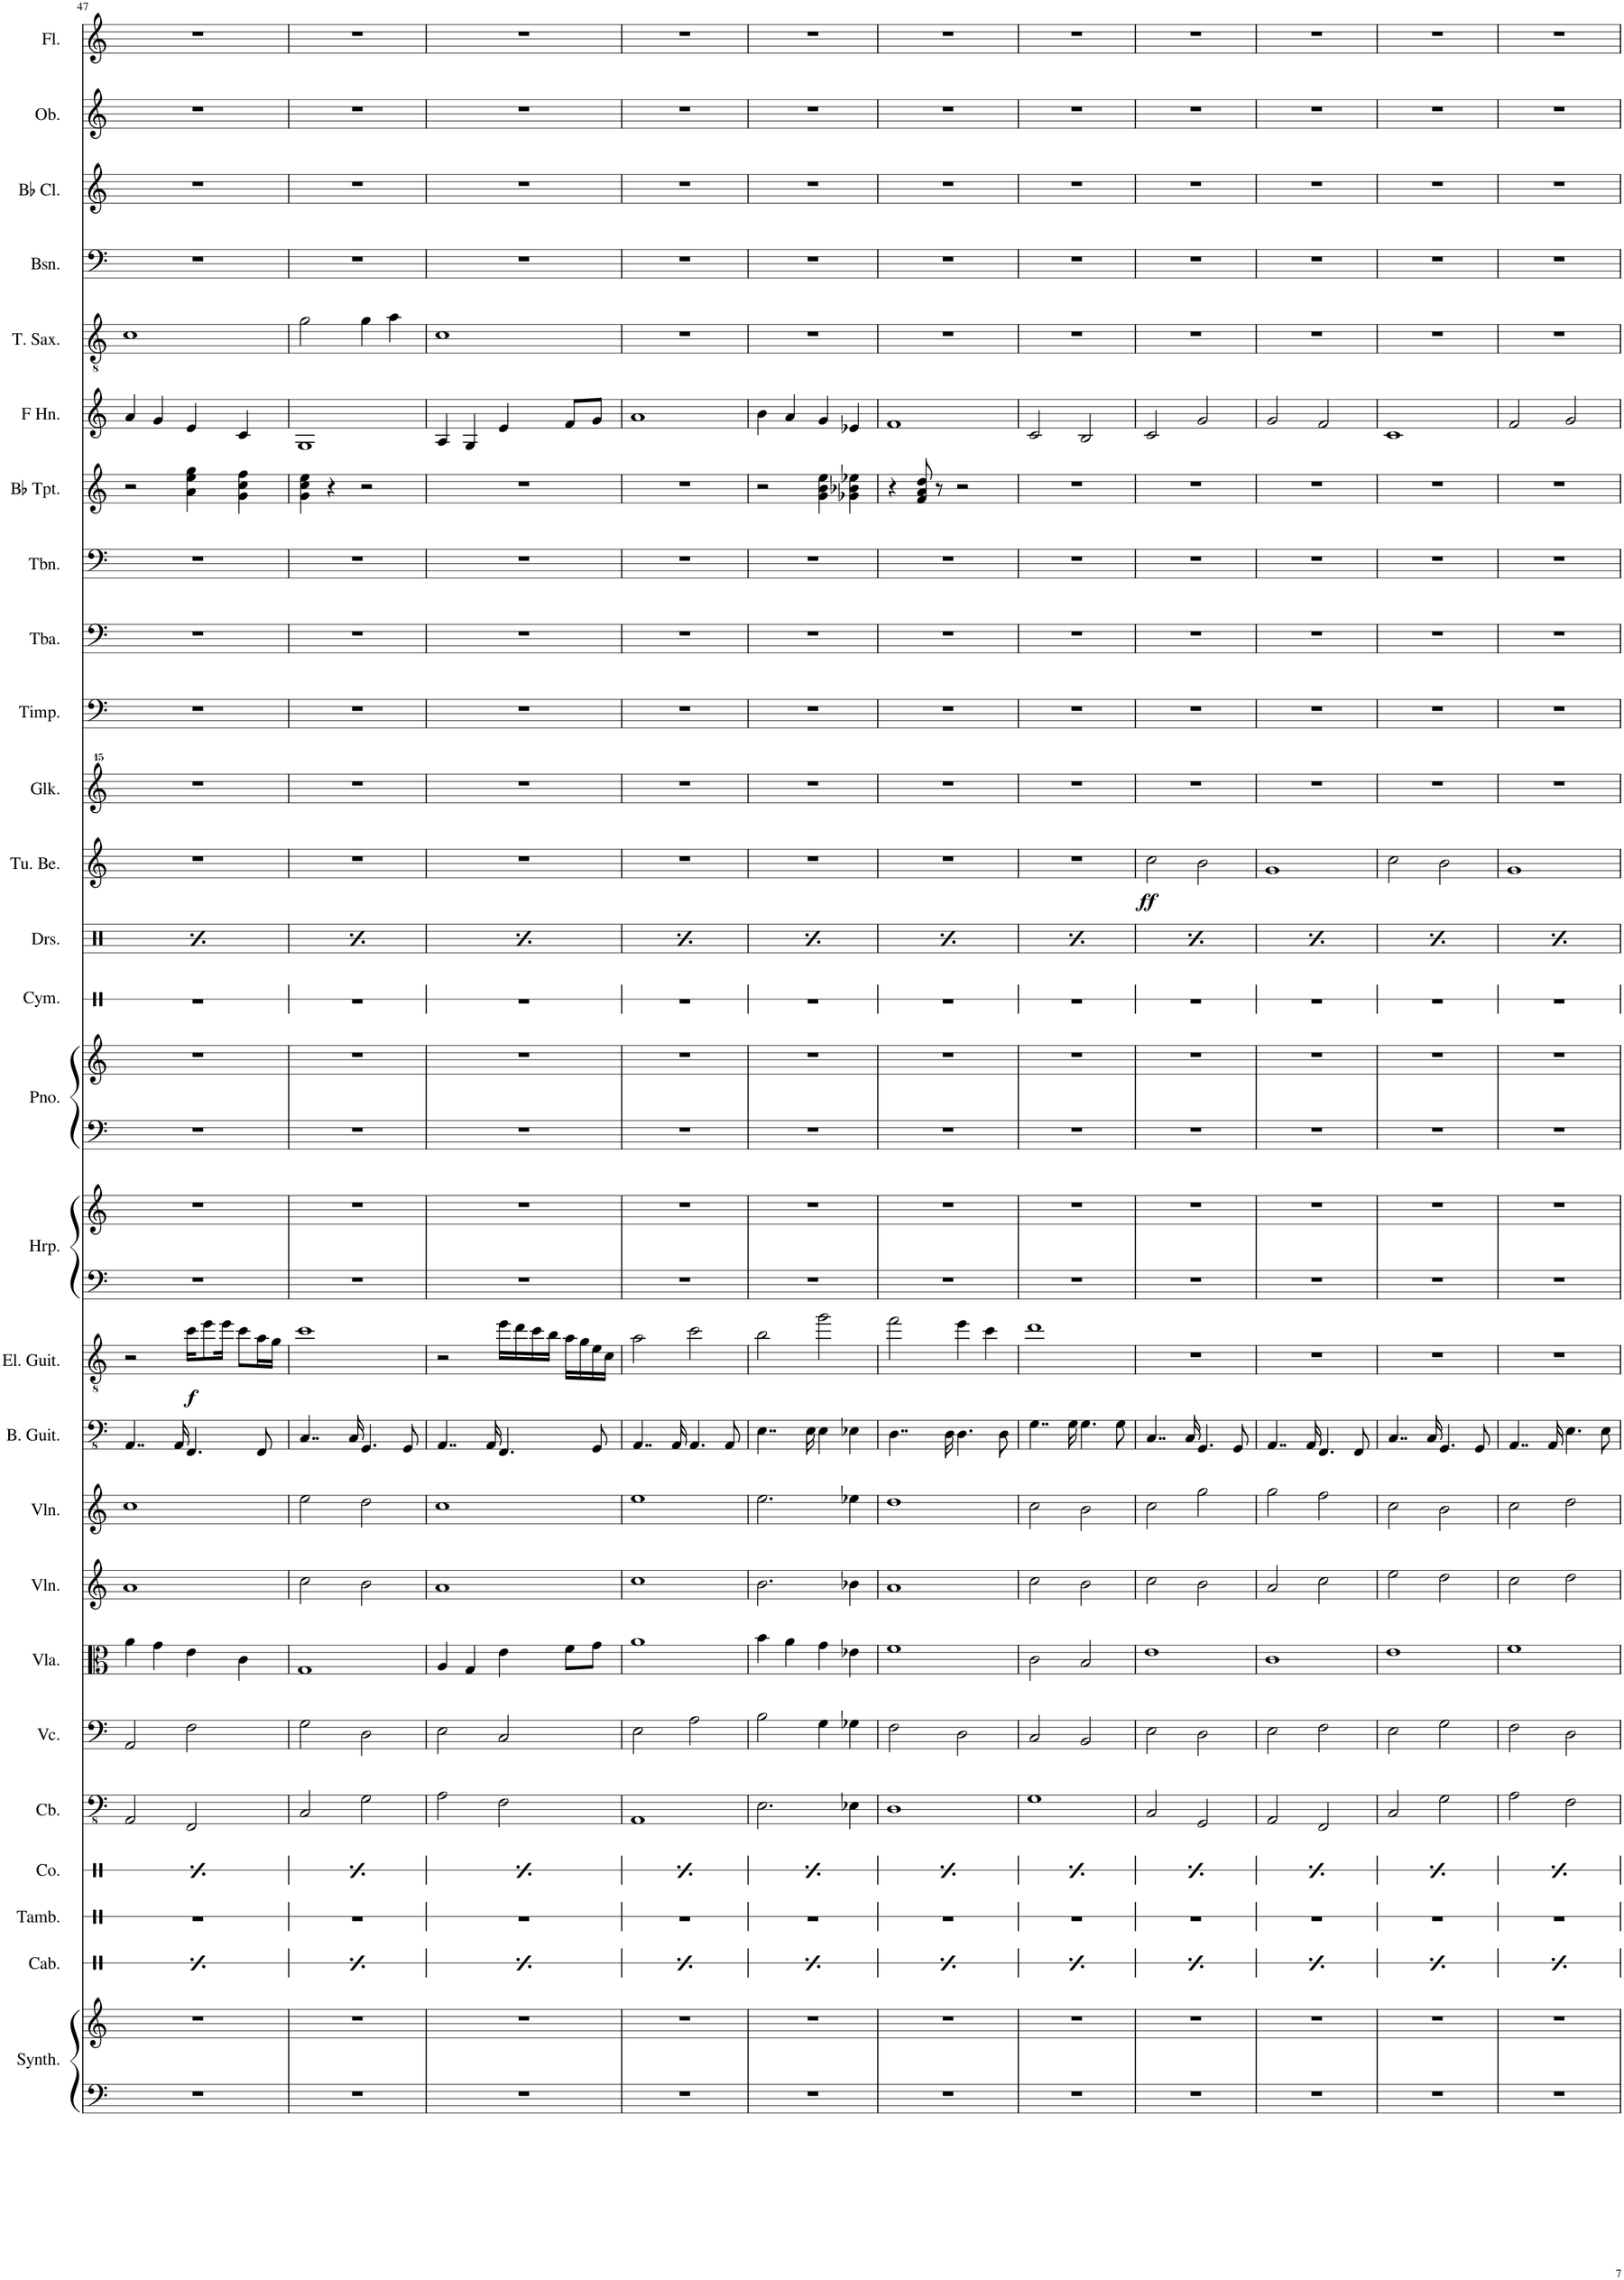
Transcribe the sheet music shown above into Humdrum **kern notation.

**kern	**kern	**kern	**kern	**kern	**kern	**kern	**kern	**kern	**kern	**kern	**kern	**dynam	**kern	**kern	**kern	**kern	**kern	**kern	**kern	**dynam	**kern	**kern	**kern	**kern	**kern	**kern	**kern	**kern	**kern	**kern	**kern
*part27	*part27	*part26	*part25	*part24	*part23	*part22	*part21	*part20	*part19	*part18	*part17	*part17	*part16	*part16	*part15	*part15	*part14	*part13	*part12	*part12	*part11	*part10	*part9	*part8	*part7	*part6	*part5	*part4	*part3	*part2	*part1
*staff30	*staff29	*staff28	*staff27	*staff26	*staff25	*staff24	*staff23	*staff22	*staff21	*staff20	*staff19	*staff19	*staff18	*staff17	*staff16	*staff15	*staff14	*staff13	*staff12	*staff12	*staff11	*staff10	*staff9	*staff8	*staff7	*staff6	*staff5	*staff4	*staff3	*staff2	*staff1
*I"Warm Synthesizer	*	*I"Cabasa	*I"Tambourine	*I"Congas	*I"Contrabass	*I"Violoncello	*I"Viola	*I"Violin	*I"Violin	*I"Bass Guitar	*I"Electric Guitar	*	*I"Harp	*	*I"Piano	*	*I"Cymbal	*I"Drumset	*I"Tubular Bells	*	*I"Glockenspiel	*I"Timpani	*I"Tuba	*I"Trombone	*I"Bb Trumpet	*I"Horn in F	*I"Tenor Saxophone	*I"Bassoon	*I"Bb Clarinet	*I"Oboe	*I"Flute
*I'Synth.	*	*I'Cab.	*I'Tamb.	*I'Co.	*I'Cb.	*I'Vc.	*I'Vla.	*I'Vln.	*I'Vln.	*I'B. Guit.	*I'El. Guit.	*	*I'Hrp.	*	*I'Pno.	*	*I'Cym.	*I'Drs.	*I'Tu. Be.	*	*I'Glk.	*I'Timp.	*I'Tba.	*I'Tbn.	*I'Bb Tpt.	*	*I'T. Sax.	*I'Bsn.	*I'Bb Cl.	*I'Ob.	*I'Fl.
!!LO:PB:g=z
*clefF4	*clefG2	*clefX	*clefX	*clefX	*clefFv4	*clefF4	*clefC3	*clefG2	*clefG2	*clefFv4	*clefGv2	*	*clefF4	*clefG2	*clefF4	*clefG2	*clefX	*clefX	*clefG2	*	*clefG^^2	*clefF4	*clefF4	*clefF4	*clefG2	*clefG2	*clefGv2	*clefF4	*clefG2	*clefG2	*clefG2
*	*	*	*	*	*	*	*	*	*	*	*	*	*	*	*	*	*	*	*	*	*	*	*	*	*ITrd1c2	*ITrd4c7	*ITrd8c14	*	*ITrd1c2	*	*
*k[]	*k[]	*k[]	*k[]	*k[]	*k[]	*k[]	*k[]	*k[]	*k[]	*k[]	*k[]	*	*k[]	*k[]	*k[]	*k[]	*k[]	*k[]	*k[]	*	*k[]	*k[]	*k[]	*k[]	*k[]	*k[]	*k[]	*k[]	*k[]	*k[]	*k[]
*M4/4	*M4/4	*M4/4	*M4/4	*M4/4	*M4/4	*M4/4	*M4/4	*M4/4	*M4/4	*M4/4	*M4/4	*	*M4/4	*M4/4	*M4/4	*M4/4	*M4/4	*M4/4	*M4/4	*	*M4/4	*M4/4	*M4/4	*M4/4	*M4/4	*M4/4	*M4/4	*M4/4	*M4/4	*M4/4	*M4/4
=47	=47	=47	=47	=47	=47	=47	=47	=47	=47	=47	=47	=47	=47	=47	=47	=47	=47	=47	=47	=47	=47	=47	=47	=47	=47	=47	=47	=47	=47	=47	=47
*	*	*	*	*	*	*	*	*	*	*	*	*	*	*	*	*	*	*^	*	*	*	*	*	*	*	*	*	*	*	*	*
1r	1r	8Re/L	1r	8.Rd/L	2AAA/	2AA/	4a\	1a	1cc	4..AAA/	2r	.	1r	1r	1r	1r	1r	8Rff/L	4..Rf\	1r	.	1r	1r	1r	1r	2r	4a/	1c	1r	1r	1r	1r
.	.	16Re/L	.	.	.	.	.	.	.	.	.	.	.	.	.	.	.	8Rff/	.	.	.	.	.	.	.	.	.	.	.	.	.	.
.	.	16Re/JJ	.	16Re/Jk	.	.	.	.	.	.	.	.	.	.	.	.	.	.	.	.	.	.	.	.	.	.	.	.	.	.	.	.
.	.	8Re/L	.	8.Re/L	.	.	4g\	.	.	.	.	.	.	.	.	.	.	8Rcc/	.	.	.	.	.	.	.	.	4g/	.	.	.	.	.
.	.	16Re/L	.	.	.	.	.	.	.	.	.	.	.	.	.	.	.	8Rff/J	.	.	.	.	.	.	.	.	.	.	.	.	.	.
.	.	16Re/JJ	.	16Rd/Jk	.	.	.	.	.	16AAA/	.	.	.	.	.	.	.	.	16Rf\	.	.	.	.	.	.	.	.	.	.	.	.	.
!	!	!	!	!	!	!	!	!	!	!	!	!LO:DY:b	!	!	!	!	!	!	!	!	!	!	!	!	!	!	!	!	!	!	!	!
.	.	8Re/L	.	16Rd/KL	2FFF/	2F\	4e\	.	.	4.FFF/	16cc\KL	f	.	.	.	.	.	8Rff/L	4Rf\	.	.	.	.	.	.	4a\ 4ee\ 4gg\	4e/	.	.	.	.	.
.	.	.	.	8Rd/	.	.	.	.	.	.	8ee\	.	.	.	.	.	.	.	.	.	.	.	.	.	.	.	.	.	.	.	.	.
.	.	16Re/L	.	.	.	.	.	.	.	.	.	.	.	.	.	.	.	8Rff/	.	.	.	.	.	.	.	.	.	.	.	.	.	.
.	.	16Re/JJ	.	16Re/Jk	.	.	.	.	.	.	16ee\Jk	.	.	.	.	.	.	.	.	.	.	.	.	.	.	.	.	.	.	.	.	.
.	.	8Re/L	.	8.Re/L	.	.	4c\	.	.	.	8cc\L	.	.	.	.	.	.	8Rcc/	4r	.	.	.	.	.	.	4g\ 4cc\ 4ff\	4c/	.	.	.	.	.
.	.	16Re/L	.	.	.	.	.	.	.	8FFF/	16a\L	.	.	.	.	.	.	8Rff/J	.	.	.	.	.	.	.	.	.	.	.	.	.	.
.	.	16Re/JJ	.	16Re/Jk	.	.	.	.	.	.	16g\JJ	.	.	.	.	.	.	.	.	.	.	.	.	.	.	.	.	.	.	.	.	.
=48	=48	=48	=48	=48	=48	=48	=48	=48	=48	=48	=48	=48	=48	=48	=48	=48	=48	=48	=48	=48	=48	=48	=48	=48	=48	=48	=48	=48	=48	=48	=48	=48
1r	1r	8Re/L	1r	8.Rd/L	2CC/	2G\	1G	2cc\	2ee\	4..CC/	1cc	.	1r	1r	1r	1r	1r	8Rff/L	4..Rf\	1r	.	1r	1r	1r	1r	4g\ 4cc\ 4ee\	1G	2g\	1r	1r	1r	1r
.	.	16Re/L	.	.	.	.	.	.	.	.	.	.	.	.	.	.	.	8Rff/	.	.	.	.	.	.	.	.	.	.	.	.	.	.
.	.	16Re/JJ	.	16Re/Jk	.	.	.	.	.	.	.	.	.	.	.	.	.	.	.	.	.	.	.	.	.	.	.	.	.	.	.	.
.	.	8Re/L	.	8.Re/L	.	.	.	.	.	.	.	.	.	.	.	.	.	8Rcc/	.	.	.	.	.	.	.	4r	.	.	.	.	.	.
.	.	16Re/L	.	.	.	.	.	.	.	.	.	.	.	.	.	.	.	8Rff/J	.	.	.	.	.	.	.	.	.	.	.	.	.	.
.	.	16Re/JJ	.	16Rd/Jk	.	.	.	.	.	16CC/	.	.	.	.	.	.	.	.	16Rf\	.	.	.	.	.	.	.	.	.	.	.	.	.
.	.	8Re/L	.	16Rd/KL	2GG\	2D\	.	2b\	2dd\	4.GGG/	.	.	.	.	.	.	.	8Rff/L	4Rf\	.	.	.	.	.	.	2r	.	4g\	.	.	.	.
.	.	.	.	8Rd/	.	.	.	.	.	.	.	.	.	.	.	.	.	.	.	.	.	.	.	.	.	.	.	.	.	.	.	.
.	.	16Re/L	.	.	.	.	.	.	.	.	.	.	.	.	.	.	.	8Rff/	.	.	.	.	.	.	.	.	.	.	.	.	.	.
.	.	16Re/JJ	.	16Re/Jk	.	.	.	.	.	.	.	.	.	.	.	.	.	.	.	.	.	.	.	.	.	.	.	.	.	.	.	.
.	.	8Re/L	.	8.Re/L	.	.	.	.	.	.	.	.	.	.	.	.	.	8Rcc/	4r	.	.	.	.	.	.	.	.	4a\	.	.	.	.
.	.	16Re/L	.	.	.	.	.	.	.	8GGG/	.	.	.	.	.	.	.	8Rff/J	.	.	.	.	.	.	.	.	.	.	.	.	.	.
.	.	16Re/JJ	.	16Re/Jk	.	.	.	.	.	.	.	.	.	.	.	.	.	.	.	.	.	.	.	.	.	.	.	.	.	.	.	.
=49	=49	=49	=49	=49	=49	=49	=49	=49	=49	=49	=49	=49	=49	=49	=49	=49	=49	=49	=49	=49	=49	=49	=49	=49	=49	=49	=49	=49	=49	=49	=49	=49
1r	1r	8Re/L	1r	8.Rd/L	2AA\	2E\	4A/	1a	1cc	4..AAA/	2r	.	1r	1r	1r	1r	1r	8Rff/L	4..Rf\	1r	.	1r	1r	1r	1r	1r	4A/	1c	1r	1r	1r	1r
.	.	16Re/L	.	.	.	.	.	.	.	.	.	.	.	.	.	.	.	8Rff/	.	.	.	.	.	.	.	.	.	.	.	.	.	.
.	.	16Re/JJ	.	16Re/Jk	.	.	.	.	.	.	.	.	.	.	.	.	.	.	.	.	.	.	.	.	.	.	.	.	.	.	.	.
.	.	8Re/L	.	8.Re/L	.	.	4G/	.	.	.	.	.	.	.	.	.	.	8Rcc/	.	.	.	.	.	.	.	.	4G/	.	.	.	.	.
.	.	16Re/L	.	.	.	.	.	.	.	.	.	.	.	.	.	.	.	8Rff/J	.	.	.	.	.	.	.	.	.	.	.	.	.	.
.	.	16Re/JJ	.	16Rd/Jk	.	.	.	.	.	16AAA/	.	.	.	.	.	.	.	.	16Rf\	.	.	.	.	.	.	.	.	.	.	.	.	.
.	.	8Re/L	.	16Rd/KL	2FF\	2C/	4e\	.	.	4.FFF/	16ee\LL	.	.	.	.	.	.	8Rff/L	4Rf\	.	.	.	.	.	.	.	4e/	.	.	.	.	.
.	.	.	.	8Rd/	.	.	.	.	.	.	16dd\	.	.	.	.	.	.	.	.	.	.	.	.	.	.	.	.	.	.	.	.	.
.	.	16Re/L	.	.	.	.	.	.	.	.	16cc\	.	.	.	.	.	.	8Rff/	.	.	.	.	.	.	.	.	.	.	.	.	.	.
.	.	16Re/JJ	.	16Re/Jk	.	.	.	.	.	.	16b\JJ	.	.	.	.	.	.	.	.	.	.	.	.	.	.	.	.	.	.	.	.	.
.	.	8Re/L	.	8.Re/L	.	.	8f\L	.	.	.	16a\LL	.	.	.	.	.	.	8Rcc/	4r	.	.	.	.	.	.	.	8f/L	.	.	.	.	.
.	.	.	.	.	.	.	.	.	.	.	16g\	.	.	.	.	.	.	.	.	.	.	.	.	.	.	.	.	.	.	.	.	.
.	.	16Re/L	.	.	.	.	8g\J	.	.	8GGG/	16e\	.	.	.	.	.	.	8Rff/J	.	.	.	.	.	.	.	.	8g/J	.	.	.	.	.
.	.	16Re/JJ	.	16Re/Jk	.	.	.	.	.	.	16c\JJ	.	.	.	.	.	.	.	.	.	.	.	.	.	.	.	.	.	.	.	.	.
=50	=50	=50	=50	=50	=50	=50	=50	=50	=50	=50	=50	=50	=50	=50	=50	=50	=50	=50	=50	=50	=50	=50	=50	=50	=50	=50	=50	=50	=50	=50	=50	=50
1r	1r	8Re/L	1r	8.Rd/L	1AAA	2E\	1a	1cc	1ee	4..AAA/	2a\	.	1r	1r	1r	1r	1r	8Rff/L	4..Rf\	1r	.	1r	1r	1r	1r	1r	1a	1r	1r	1r	1r	1r
.	.	16Re/L	.	.	.	.	.	.	.	.	.	.	.	.	.	.	.	8Rff/	.	.	.	.	.	.	.	.	.	.	.	.	.	.
.	.	16Re/JJ	.	16Re/Jk	.	.	.	.	.	.	.	.	.	.	.	.	.	.	.	.	.	.	.	.	.	.	.	.	.	.	.	.
.	.	8Re/L	.	8.Re/L	.	.	.	.	.	.	.	.	.	.	.	.	.	8Rcc/	.	.	.	.	.	.	.	.	.	.	.	.	.	.
.	.	16Re/L	.	.	.	.	.	.	.	.	.	.	.	.	.	.	.	8Rff/J	.	.	.	.	.	.	.	.	.	.	.	.	.	.
.	.	16Re/JJ	.	16Rd/Jk	.	.	.	.	.	16AAA/	.	.	.	.	.	.	.	.	16Rf\	.	.	.	.	.	.	.	.	.	.	.	.	.
.	.	8Re/L	.	16Rd/KL	.	2A\	.	.	.	4.AAA/	2cc\	.	.	.	.	.	.	8Rff/L	4Rf\	.	.	.	.	.	.	.	.	.	.	.	.	.
.	.	.	.	8Rd/	.	.	.	.	.	.	.	.	.	.	.	.	.	.	.	.	.	.	.	.	.	.	.	.	.	.	.	.
.	.	16Re/L	.	.	.	.	.	.	.	.	.	.	.	.	.	.	.	8Rff/	.	.	.	.	.	.	.	.	.	.	.	.	.	.
.	.	16Re/JJ	.	16Re/Jk	.	.	.	.	.	.	.	.	.	.	.	.	.	.	.	.	.	.	.	.	.	.	.	.	.	.	.	.
.	.	8Re/L	.	8.Re/L	.	.	.	.	.	.	.	.	.	.	.	.	.	8Rcc/	4r	.	.	.	.	.	.	.	.	.	.	.	.	.
.	.	16Re/L	.	.	.	.	.	.	.	8AAA/	.	.	.	.	.	.	.	8Rff/J	.	.	.	.	.	.	.	.	.	.	.	.	.	.
.	.	16Re/JJ	.	16Re/Jk	.	.	.	.	.	.	.	.	.	.	.	.	.	.	.	.	.	.	.	.	.	.	.	.	.	.	.	.
=51	=51	=51	=51	=51	=51	=51	=51	=51	=51	=51	=51	=51	=51	=51	=51	=51	=51	=51	=51	=51	=51	=51	=51	=51	=51	=51	=51	=51	=51	=51	=51	=51
1r	1r	8Re/L	1r	8.Rd/L	2.EE\	2B\	4b\	2.b\	2.ee\	4..EE\	2b\	.	1r	1r	1r	1r	1r	8Rff/L	4..Rf\	1r	.	1r	1r	1r	1r	2r	4b\	1r	1r	1r	1r	1r
.	.	16Re/L	.	.	.	.	.	.	.	.	.	.	.	.	.	.	.	8Rff/	.	.	.	.	.	.	.	.	.	.	.	.	.	.
.	.	16Re/JJ	.	16Re/Jk	.	.	.	.	.	.	.	.	.	.	.	.	.	.	.	.	.	.	.	.	.	.	.	.	.	.	.	.
.	.	8Re/L	.	8.Re/L	.	.	4a\	.	.	.	.	.	.	.	.	.	.	8Rcc/	.	.	.	.	.	.	.	.	4a/	.	.	.	.	.
.	.	16Re/L	.	.	.	.	.	.	.	.	.	.	.	.	.	.	.	8Rff/J	.	.	.	.	.	.	.	.	.	.	.	.	.	.
.	.	16Re/JJ	.	16Rd/Jk	.	.	.	.	.	16EE\	.	.	.	.	.	.	.	.	16Rf\	.	.	.	.	.	.	.	.	.	.	.	.	.
.	.	8Re/L	.	16Rd/KL	.	4G\	4g\	.	.	4EE\	2gg\	.	.	.	.	.	.	8Rff/L	4Rf\	.	.	.	.	.	.	4g\ 4b\ 4ee\	4g/	.	.	.	.	.
.	.	.	.	8Rd/	.	.	.	.	.	.	.	.	.	.	.	.	.	.	.	.	.	.	.	.	.	.	.	.	.	.	.	.
.	.	16Re/L	.	.	.	.	.	.	.	.	.	.	.	.	.	.	.	8Rff/	.	.	.	.	.	.	.	.	.	.	.	.	.	.
.	.	16Re/JJ	.	16Re/Jk	.	.	.	.	.	.	.	.	.	.	.	.	.	.	.	.	.	.	.	.	.	.	.	.	.	.	.	.
.	.	8Re/L	.	8.Re/L	4EE-X\	4G-X\	4e-X\	4b-X\	4ee-X\	4EE-X\	.	.	.	.	.	.	.	8Rcc/	4r	.	.	.	.	.	.	4g-X\ 4b-X\ 4ee-X\	4e-X/	.	.	.	.	.
.	.	16Re/L	.	.	.	.	.	.	.	.	.	.	.	.	.	.	.	8Rff/J	.	.	.	.	.	.	.	.	.	.	.	.	.	.
.	.	16Re/JJ	.	16Re/Jk	.	.	.	.	.	.	.	.	.	.	.	.	.	.	.	.	.	.	.	.	.	.	.	.	.	.	.	.
=52	=52	=52	=52	=52	=52	=52	=52	=52	=52	=52	=52	=52	=52	=52	=52	=52	=52	=52	=52	=52	=52	=52	=52	=52	=52	=52	=52	=52	=52	=52	=52	=52
1r	1r	8Re/L	1r	8.Rd/L	1DD	2F\	1f	1a	1dd	4..DD\	2ff\	.	1r	1r	1r	1r	1r	8Rff/L	4..Rf\	1r	.	1r	1r	1r	1r	4r	1f	1r	1r	1r	1r	1r
.	.	16Re/L	.	.	.	.	.	.	.	.	.	.	.	.	.	.	.	8Rff/	.	.	.	.	.	.	.	.	.	.	.	.	.	.
.	.	16Re/JJ	.	16Re/Jk	.	.	.	.	.	.	.	.	.	.	.	.	.	.	.	.	.	.	.	.	.	.	.	.	.	.	.	.
.	.	8Re/L	.	8.Re/L	.	.	.	.	.	.	.	.	.	.	.	.	.	8Rcc/	.	.	.	.	.	.	.	8f/ 8a/ 8dd/	.	.	.	.	.	.
.	.	16Re/L	.	.	.	.	.	.	.	.	.	.	.	.	.	.	.	8Rff/J	.	.	.	.	.	.	.	8r	.	.	.	.	.	.
.	.	16Re/JJ	.	16Rd/Jk	.	.	.	.	.	16DD\	.	.	.	.	.	.	.	.	16Rf\	.	.	.	.	.	.	.	.	.	.	.	.	.
.	.	8Re/L	.	16Rd/KL	.	2D\	.	.	.	4.DD\	4ee\	.	.	.	.	.	.	8Rff/L	4Rf\	.	.	.	.	.	.	2r	.	.	.	.	.	.
.	.	.	.	8Rd/	.	.	.	.	.	.	.	.	.	.	.	.	.	.	.	.	.	.	.	.	.	.	.	.	.	.	.	.
.	.	16Re/L	.	.	.	.	.	.	.	.	.	.	.	.	.	.	.	8Rff/	.	.	.	.	.	.	.	.	.	.	.	.	.	.
.	.	16Re/JJ	.	16Re/Jk	.	.	.	.	.	.	.	.	.	.	.	.	.	.	.	.	.	.	.	.	.	.	.	.	.	.	.	.
.	.	8Re/L	.	8.Re/L	.	.	.	.	.	.	4cc\	.	.	.	.	.	.	8Rcc/	4r	.	.	.	.	.	.	.	.	.	.	.	.	.
.	.	16Re/L	.	.	.	.	.	.	.	8DD\	.	.	.	.	.	.	.	8Rff/J	.	.	.	.	.	.	.	.	.	.	.	.	.	.
.	.	16Re/JJ	.	16Re/Jk	.	.	.	.	.	.	.	.	.	.	.	.	.	.	.	.	.	.	.	.	.	.	.	.	.	.	.	.
=53	=53	=53	=53	=53	=53	=53	=53	=53	=53	=53	=53	=53	=53	=53	=53	=53	=53	=53	=53	=53	=53	=53	=53	=53	=53	=53	=53	=53	=53	=53	=53	=53
1r	1r	8Re/L	1r	8.Rd/L	1GG	2C/	2c\	2cc\	2cc\	4..GG\	1dd	.	1r	1r	1r	1r	1r	8Rff/L	4..Rf\	1r	.	1r	1r	1r	1r	1r	2c/	1r	1r	1r	1r	1r
.	.	16Re/L	.	.	.	.	.	.	.	.	.	.	.	.	.	.	.	8Rff/	.	.	.	.	.	.	.	.	.	.	.	.	.	.
.	.	16Re/JJ	.	16Re/Jk	.	.	.	.	.	.	.	.	.	.	.	.	.	.	.	.	.	.	.	.	.	.	.	.	.	.	.	.
.	.	8Re/L	.	8.Re/L	.	.	.	.	.	.	.	.	.	.	.	.	.	8Rcc/	.	.	.	.	.	.	.	.	.	.	.	.	.	.
.	.	16Re/L	.	.	.	.	.	.	.	.	.	.	.	.	.	.	.	8Rff/J	.	.	.	.	.	.	.	.	.	.	.	.	.	.
.	.	16Re/JJ	.	16Rd/Jk	.	.	.	.	.	16GG\	.	.	.	.	.	.	.	.	16Rf\	.	.	.	.	.	.	.	.	.	.	.	.	.
.	.	8Re/L	.	16Rd/KL	.	2BB/	2B/	2b\	2b\	4.GG\	.	.	.	.	.	.	.	8Rff/L	4Rf\	.	.	.	.	.	.	.	2B/	.	.	.	.	.
.	.	.	.	8Rd/	.	.	.	.	.	.	.	.	.	.	.	.	.	.	.	.	.	.	.	.	.	.	.	.	.	.	.	.
.	.	16Re/L	.	.	.	.	.	.	.	.	.	.	.	.	.	.	.	8Rff/	.	.	.	.	.	.	.	.	.	.	.	.	.	.
.	.	16Re/JJ	.	16Re/Jk	.	.	.	.	.	.	.	.	.	.	.	.	.	.	.	.	.	.	.	.	.	.	.	.	.	.	.	.
.	.	8Re/L	.	8.Re/L	.	.	.	.	.	.	.	.	.	.	.	.	.	8Rcc/	4r	.	.	.	.	.	.	.	.	.	.	.	.	.
.	.	16Re/L	.	.	.	.	.	.	.	8GG\	.	.	.	.	.	.	.	8Rff/J	.	.	.	.	.	.	.	.	.	.	.	.	.	.
.	.	16Re/JJ	.	16Re/Jk	.	.	.	.	.	.	.	.	.	.	.	.	.	.	.	.	.	.	.	.	.	.	.	.	.	.	.	.
=54	=54	=54	=54	=54	=54	=54	=54	=54	=54	=54	=54	=54	=54	=54	=54	=54	=54	=54	=54	=54	=54	=54	=54	=54	=54	=54	=54	=54	=54	=54	=54	=54
!	!	!	!	!	!	!	!	!	!	!	!	!	!	!	!	!	!	!	!	!	!LO:DY:b	!	!	!	!	!	!	!	!	!	!	!
1r	1r	8Re/L	1r	8.Rd/L	2CC/	2E\	1e	2cc\	2cc\	4..CC/	1r	.	1r	1r	1r	1r	1r	8Rff/L	4..Rf\	2cc\	ff	1r	1r	1r	1r	1r	2c/	1r	1r	1r	1r	1r
.	.	16Re/L	.	.	.	.	.	.	.	.	.	.	.	.	.	.	.	8Rff/	.	.	.	.	.	.	.	.	.	.	.	.	.	.
.	.	16Re/JJ	.	16Re/Jk	.	.	.	.	.	.	.	.	.	.	.	.	.	.	.	.	.	.	.	.	.	.	.	.	.	.	.	.
.	.	8Re/L	.	8.Re/L	.	.	.	.	.	.	.	.	.	.	.	.	.	8Rcc/	.	.	.	.	.	.	.	.	.	.	.	.	.	.
.	.	16Re/L	.	.	.	.	.	.	.	.	.	.	.	.	.	.	.	8Rff/J	.	.	.	.	.	.	.	.	.	.	.	.	.	.
.	.	16Re/JJ	.	16Rd/Jk	.	.	.	.	.	16CC/	.	.	.	.	.	.	.	.	16Rf\	.	.	.	.	.	.	.	.	.	.	.	.	.
.	.	8Re/L	.	16Rd/KL	2GGG/	2D\	.	2b\	2gg\	4.GGG/	.	.	.	.	.	.	.	8Rff/L	4Rf\	2b\	.	.	.	.	.	.	2g/	.	.	.	.	.
.	.	.	.	8Rd/	.	.	.	.	.	.	.	.	.	.	.	.	.	.	.	.	.	.	.	.	.	.	.	.	.	.	.	.
.	.	16Re/L	.	.	.	.	.	.	.	.	.	.	.	.	.	.	.	8Rff/	.	.	.	.	.	.	.	.	.	.	.	.	.	.
.	.	16Re/JJ	.	16Re/Jk	.	.	.	.	.	.	.	.	.	.	.	.	.	.	.	.	.	.	.	.	.	.	.	.	.	.	.	.
.	.	8Re/L	.	8.Re/L	.	.	.	.	.	.	.	.	.	.	.	.	.	8Rcc/	4r	.	.	.	.	.	.	.	.	.	.	.	.	.
.	.	16Re/L	.	.	.	.	.	.	.	8GGG/	.	.	.	.	.	.	.	8Rff/J	.	.	.	.	.	.	.	.	.	.	.	.	.	.
.	.	16Re/JJ	.	16Re/Jk	.	.	.	.	.	.	.	.	.	.	.	.	.	.	.	.	.	.	.	.	.	.	.	.	.	.	.	.
=55	=55	=55	=55	=55	=55	=55	=55	=55	=55	=55	=55	=55	=55	=55	=55	=55	=55	=55	=55	=55	=55	=55	=55	=55	=55	=55	=55	=55	=55	=55	=55	=55
1r	1r	8Re/L	1r	8.Rd/L	2AAA/	2E\	1c	2a/	2gg\	4..AAA/	1r	.	1r	1r	1r	1r	1r	8Rff/L	4..Rf\	1g	.	1r	1r	1r	1r	1r	2g/	1r	1r	1r	1r	1r
.	.	16Re/L	.	.	.	.	.	.	.	.	.	.	.	.	.	.	.	8Rff/	.	.	.	.	.	.	.	.	.	.	.	.	.	.
.	.	16Re/JJ	.	16Re/Jk	.	.	.	.	.	.	.	.	.	.	.	.	.	.	.	.	.	.	.	.	.	.	.	.	.	.	.	.
.	.	8Re/L	.	8.Re/L	.	.	.	.	.	.	.	.	.	.	.	.	.	8Rcc/	.	.	.	.	.	.	.	.	.	.	.	.	.	.
.	.	16Re/L	.	.	.	.	.	.	.	.	.	.	.	.	.	.	.	8Rff/J	.	.	.	.	.	.	.	.	.	.	.	.	.	.
.	.	16Re/JJ	.	16Rd/Jk	.	.	.	.	.	16AAA/	.	.	.	.	.	.	.	.	16Rf\	.	.	.	.	.	.	.	.	.	.	.	.	.
.	.	8Re/L	.	16Rd/KL	2FFF/	2F\	.	2cc\	2ff\	4.FFF/	.	.	.	.	.	.	.	8Rff/L	4Rf\	.	.	.	.	.	.	.	2f/	.	.	.	.	.
.	.	.	.	8Rd/	.	.	.	.	.	.	.	.	.	.	.	.	.	.	.	.	.	.	.	.	.	.	.	.	.	.	.	.
.	.	16Re/L	.	.	.	.	.	.	.	.	.	.	.	.	.	.	.	8Rff/	.	.	.	.	.	.	.	.	.	.	.	.	.	.
.	.	16Re/JJ	.	16Re/Jk	.	.	.	.	.	.	.	.	.	.	.	.	.	.	.	.	.	.	.	.	.	.	.	.	.	.	.	.
.	.	8Re/L	.	8.Re/L	.	.	.	.	.	.	.	.	.	.	.	.	.	8Rcc/	4r	.	.	.	.	.	.	.	.	.	.	.	.	.
.	.	16Re/L	.	.	.	.	.	.	.	8FFF/	.	.	.	.	.	.	.	8Rff/J	.	.	.	.	.	.	.	.	.	.	.	.	.	.
.	.	16Re/JJ	.	16Re/Jk	.	.	.	.	.	.	.	.	.	.	.	.	.	.	.	.	.	.	.	.	.	.	.	.	.	.	.	.
=56	=56	=56	=56	=56	=56	=56	=56	=56	=56	=56	=56	=56	=56	=56	=56	=56	=56	=56	=56	=56	=56	=56	=56	=56	=56	=56	=56	=56	=56	=56	=56	=56
1r	1r	8Re/L	1r	8.Rd/L	2CC/	2E\	1e	2ee\	2cc\	4..CC/	1r	.	1r	1r	1r	1r	1r	8Rff/L	4..Rf\	2cc\	.	1r	1r	1r	1r	1r	1c	1r	1r	1r	1r	1r
.	.	16Re/L	.	.	.	.	.	.	.	.	.	.	.	.	.	.	.	8Rff/	.	.	.	.	.	.	.	.	.	.	.	.	.	.
.	.	16Re/JJ	.	16Re/Jk	.	.	.	.	.	.	.	.	.	.	.	.	.	.	.	.	.	.	.	.	.	.	.	.	.	.	.	.
.	.	8Re/L	.	8.Re/L	.	.	.	.	.	.	.	.	.	.	.	.	.	8Rcc/	.	.	.	.	.	.	.	.	.	.	.	.	.	.
.	.	16Re/L	.	.	.	.	.	.	.	.	.	.	.	.	.	.	.	8Rff/J	.	.	.	.	.	.	.	.	.	.	.	.	.	.
.	.	16Re/JJ	.	16Rd/Jk	.	.	.	.	.	16CC/	.	.	.	.	.	.	.	.	16Rf\	.	.	.	.	.	.	.	.	.	.	.	.	.
.	.	8Re/L	.	16Rd/KL	2GG\	2G\	.	2dd\	2b\	4.GGG/	.	.	.	.	.	.	.	8Rff/L	4Rf\	2b\	.	.	.	.	.	.	.	.	.	.	.	.
.	.	.	.	8Rd/	.	.	.	.	.	.	.	.	.	.	.	.	.	.	.	.	.	.	.	.	.	.	.	.	.	.	.	.
.	.	16Re/L	.	.	.	.	.	.	.	.	.	.	.	.	.	.	.	8Rff/	.	.	.	.	.	.	.	.	.	.	.	.	.	.
.	.	16Re/JJ	.	16Re/Jk	.	.	.	.	.	.	.	.	.	.	.	.	.	.	.	.	.	.	.	.	.	.	.	.	.	.	.	.
.	.	8Re/L	.	8.Re/L	.	.	.	.	.	.	.	.	.	.	.	.	.	8Rcc/	4r	.	.	.	.	.	.	.	.	.	.	.	.	.
.	.	16Re/L	.	.	.	.	.	.	.	8GGG/	.	.	.	.	.	.	.	8Rff/J	.	.	.	.	.	.	.	.	.	.	.	.	.	.
.	.	16Re/JJ	.	16Re/Jk	.	.	.	.	.	.	.	.	.	.	.	.	.	.	.	.	.	.	.	.	.	.	.	.	.	.	.	.
=57	=57	=57	=57	=57	=57	=57	=57	=57	=57	=57	=57	=57	=57	=57	=57	=57	=57	=57	=57	=57	=57	=57	=57	=57	=57	=57	=57	=57	=57	=57	=57	=57
1r	1r	8Re/L	1r	8.Rd/L	2AA\	2F\	1f	2cc\	2cc\	4..AAA/	1r	.	1r	1r	1r	1r	1r	8Rff/L	4..Rf\	1g	.	1r	1r	1r	1r	1r	2f/	1r	1r	1r	1r	1r
.	.	16Re/L	.	.	.	.	.	.	.	.	.	.	.	.	.	.	.	8Rff/	.	.	.	.	.	.	.	.	.	.	.	.	.	.
.	.	16Re/JJ	.	16Re/Jk	.	.	.	.	.	.	.	.	.	.	.	.	.	.	.	.	.	.	.	.	.	.	.	.	.	.	.	.
.	.	8Re/L	.	8.Re/L	.	.	.	.	.	.	.	.	.	.	.	.	.	8Rcc/	.	.	.	.	.	.	.	.	.	.	.	.	.	.
.	.	16Re/L	.	.	.	.	.	.	.	.	.	.	.	.	.	.	.	8Rff/J	.	.	.	.	.	.	.	.	.	.	.	.	.	.
.	.	16Re/JJ	.	16Rd/Jk	.	.	.	.	.	16AAA/	.	.	.	.	.	.	.	.	16Rf\	.	.	.	.	.	.	.	.	.	.	.	.	.
.	.	8Re/L	.	16Rd/KL	2FF\	2D\	.	2dd\	2dd\	4.EE\	.	.	.	.	.	.	.	8Rff/L	4Rf\	.	.	.	.	.	.	.	2g/	.	.	.	.	.
.	.	.	.	8Rd/	.	.	.	.	.	.	.	.	.	.	.	.	.	.	.	.	.	.	.	.	.	.	.	.	.	.	.	.
.	.	16Re/L	.	.	.	.	.	.	.	.	.	.	.	.	.	.	.	8Rff/	.	.	.	.	.	.	.	.	.	.	.	.	.	.
.	.	16Re/JJ	.	16Re/Jk	.	.	.	.	.	.	.	.	.	.	.	.	.	.	.	.	.	.	.	.	.	.	.	.	.	.	.	.
.	.	8Re/L	.	8.Re/L	.	.	.	.	.	.	.	.	.	.	.	.	.	8Rcc/	4r	.	.	.	.	.	.	.	.	.	.	.	.	.
.	.	16Re/L	.	.	.	.	.	.	.	8EE\	.	.	.	.	.	.	.	8Rff/J	.	.	.	.	.	.	.	.	.	.	.	.	.	.
.	.	16Re/JJ	.	16Re/Jk	.	.	.	.	.	.	.	.	.	.	.	.	.	.	.	.	.	.	.	.	.	.	.	.	.	.	.	.
*	*	*	*	*	*	*	*	*	*	*	*	*	*	*	*	*	*	*v	*v	*	*	*	*	*	*	*	*	*	*	*	*	*
=	=	=	=	=	=	=	=	=	=	=	=	=	=	=	=	=	=	=	=	=	=	=	=	=	=	=	=	=	=	=	=
*-	*-	*-	*-	*-	*-	*-	*-	*-	*-	*-	*-	*-	*-	*-	*-	*-	*-	*-	*-	*-	*-	*-	*-	*-	*-	*-	*-	*-	*-	*-	*-
